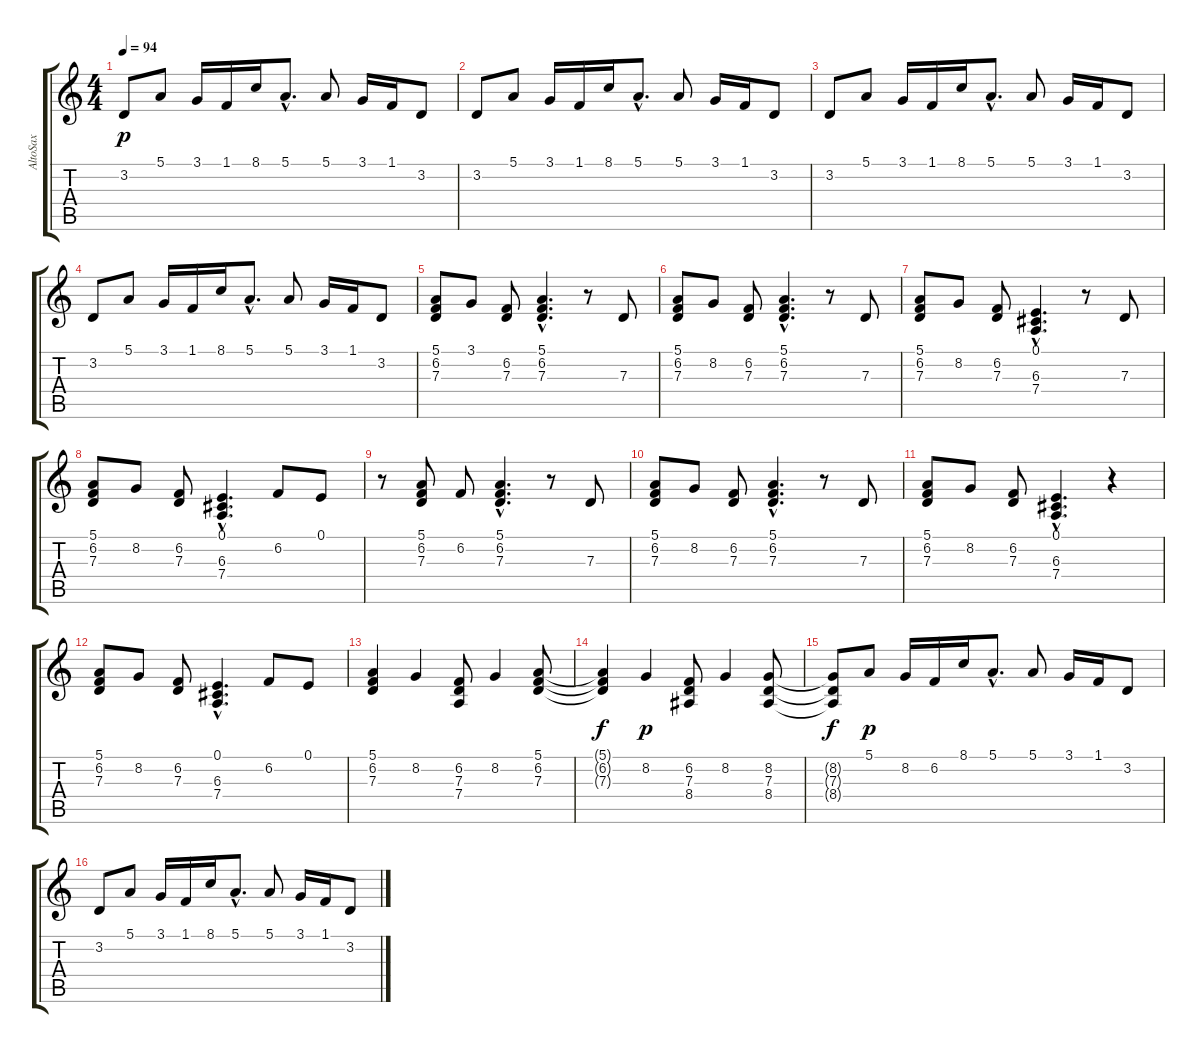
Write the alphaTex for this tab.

\track ("AltoSax" "AltoSax") {instrument synthstrings1}
\staff {score tabs}
\tuning (E4 B3 G3 D3 A2 E2) {hide}
\ts (4 4)
\tempo 94
\clef g2
\ks c
3.2.8{dy p} 5.1.8 3.1.16 1.1.16 8.1.16 5.1{hac}.8{d} 5.1.8 3.1.16 1.1.16 3.2.8 |
3.2.8 5.1.8 3.1.16 1.1.16 8.1.16 5.1{hac}.8{d} 5.1.8 3.1.16 1.1.16 3.2.8 |
3.2.8 5.1.8 3.1.16 1.1.16 8.1.16 5.1{hac}.8{d} 5.1.8 3.1.16 1.1.16 3.2.8 |
3.2.8 5.1.8 3.1.16 1.1.16 8.1.16 5.1{hac}.8{d} 5.1.8 3.1.16 1.1.16 3.2.8 |
(5.1 6.2 7.3).8 3.1.8 (6.2 7.3).8 (5.1{hac} 6.2{hac} 7.3{hac}).4{d} r.8 7.3.8 |
(5.1 6.2 7.3).8 8.2.8 (6.2 7.3).8 (5.1{hac} 6.2{hac} 7.3{hac}).4{d} r.8 7.3.8 |
(5.1 6.2 7.3).8 8.2.8 (6.2 7.3).8 (0.1{hac} 6.3{hac} 7.4{hac}).4{d} r.8 7.3.8 |
(5.1 6.2 7.3).8 8.2.8 (6.2 7.3).8 (0.1{hac} 6.3{hac} 7.4{hac}).4{d} 6.2.8 0.1.8 |
r.8 (5.1 6.2 7.3).8 6.2.8 (5.1{hac} 6.2{hac} 7.3{hac}).4{d} r.8 7.3.8 |
(5.1 6.2 7.3).8 8.2.8 (6.2 7.3).8 (5.1{hac} 6.2{hac} 7.3{hac}).4{d} r.8 7.3.8 |
(5.1 6.2 7.3).8 8.2.8 (6.2 7.3).8 (0.1{hac} 6.3{hac} 7.4{hac}).4{d} r.4 |
(5.1 6.2 7.3).8 8.2.8 (6.2 7.3).8 (0.1{hac} 6.3{hac} 7.4{hac}).4{d} 6.2.8 0.1.8 |
(5.1 6.2 7.3).4 8.2.4 (6.2 7.3 7.4).8 8.2.4 (5.1 6.2 7.3).8 |
(5.1{t} 6.2{t} 7.3{t}).4{dy f} 8.2.4{dy p} (6.2 7.3 8.4).8 8.2.4 (8.2 7.3 8.4).8 |
(8.2{t} 7.3{t} 8.4{t}).8{dy f} 5.1.8{dy p} 8.2.16 6.2.16 8.1.16 5.1{hac}.8{d} 5.1.8 3.1.16 1.1.16 3.2.8 |
3.2.8 5.1.8 3.1.16 1.1.16 8.1.16 5.1{hac}.8{d} 5.1.8 3.1.16 1.1.16 3.2.8
